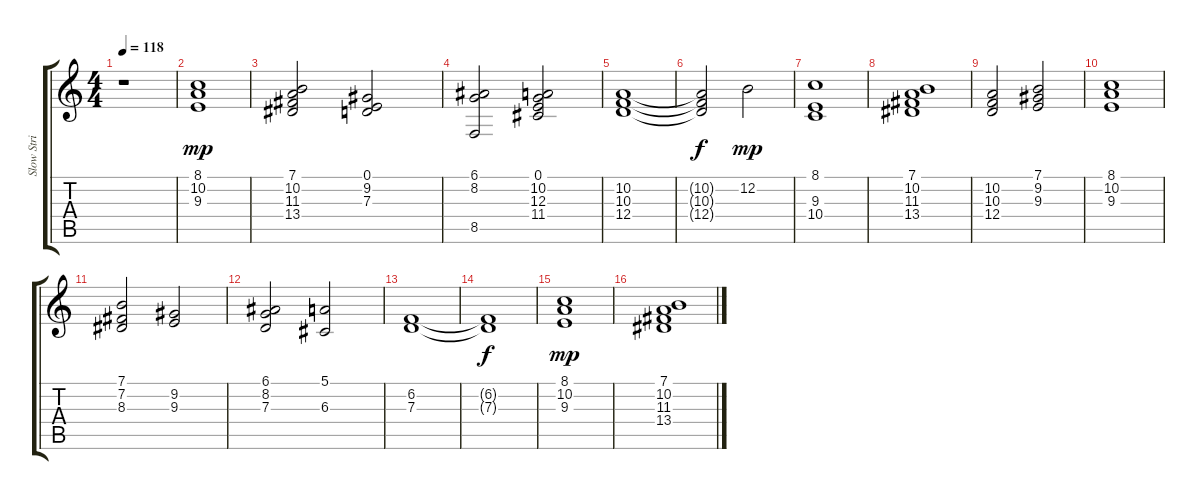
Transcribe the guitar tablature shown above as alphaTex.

\track (" Slow Strings*merged" " Slow Stri") {instrument stringensemble2}
\staff {score tabs}
\tuning (E4 B3 G3 D3 A2 E2) {hide}
\ts (4 4)
\tempo 118
\clef g2
\ks c
r.1{dy mp} |
(8.1 10.2 9.3).1 |
(7.1 10.2 11.3 13.4).2 (0.1 9.2 7.3).2 |
(6.1 8.2 8.5).2 (0.1 10.2 12.3 11.4).2 |
(10.2 10.3 12.4).1 |
(10.2{t} 10.3{t} 12.4{t}).2{dy f} 12.2.2{dy mp} |
(8.1 9.3 10.4).1 |
(7.1 10.2 11.3 13.4).1 |
(10.2 10.3 12.4).2 (7.1 9.2 9.3).2 |
(8.1 10.2 9.3).1 |
(7.1 7.2 8.3).2 (9.2 9.3).2 |
(6.1 8.2 7.3).2 (5.1 6.3).2 |
(6.2 7.3).1 |
(6.2{t} 7.3{t}).1{dy f} |
(8.1 10.2 9.3).1{dy mp} |
(7.1 10.2 11.3 13.4).1
